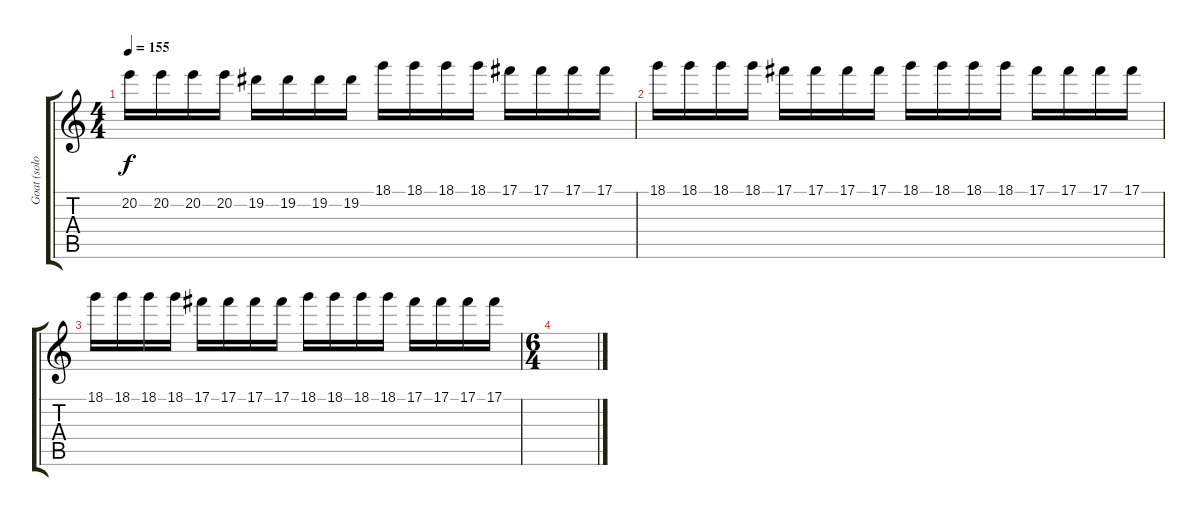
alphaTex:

\track ("Goat (solo)" "Goat (solo") {instrument distortionguitar}
\staff {score tabs}
\tuning (Db4 Ab3 E3 B2 Gb2 Db2) {hide}
\ts (4 4)
\tempo 155
\clef g2
\ks c
20.2.16{dy f} 20.2.16 20.2.16 20.2.16 19.2.16 19.2.16 19.2.16 19.2.16 18.1.16 18.1.16 18.1.16 18.1.16 17.1.16 17.1.16 17.1.16 17.1.16 |
18.1.16 18.1.16 18.1.16 18.1.16 17.1.16 17.1.16 17.1.16 17.1.16 18.1.16 18.1.16 18.1.16 18.1.16 17.1.16 17.1.16 17.1.16 17.1.16 |
18.1.16 18.1.16 18.1.16 18.1.16 17.1.16 17.1.16 17.1.16 17.1.16 18.1.16 18.1.16 18.1.16 18.1.16 17.1.16 17.1.16 17.1.16 17.1.16 |
\ts (6 4)
